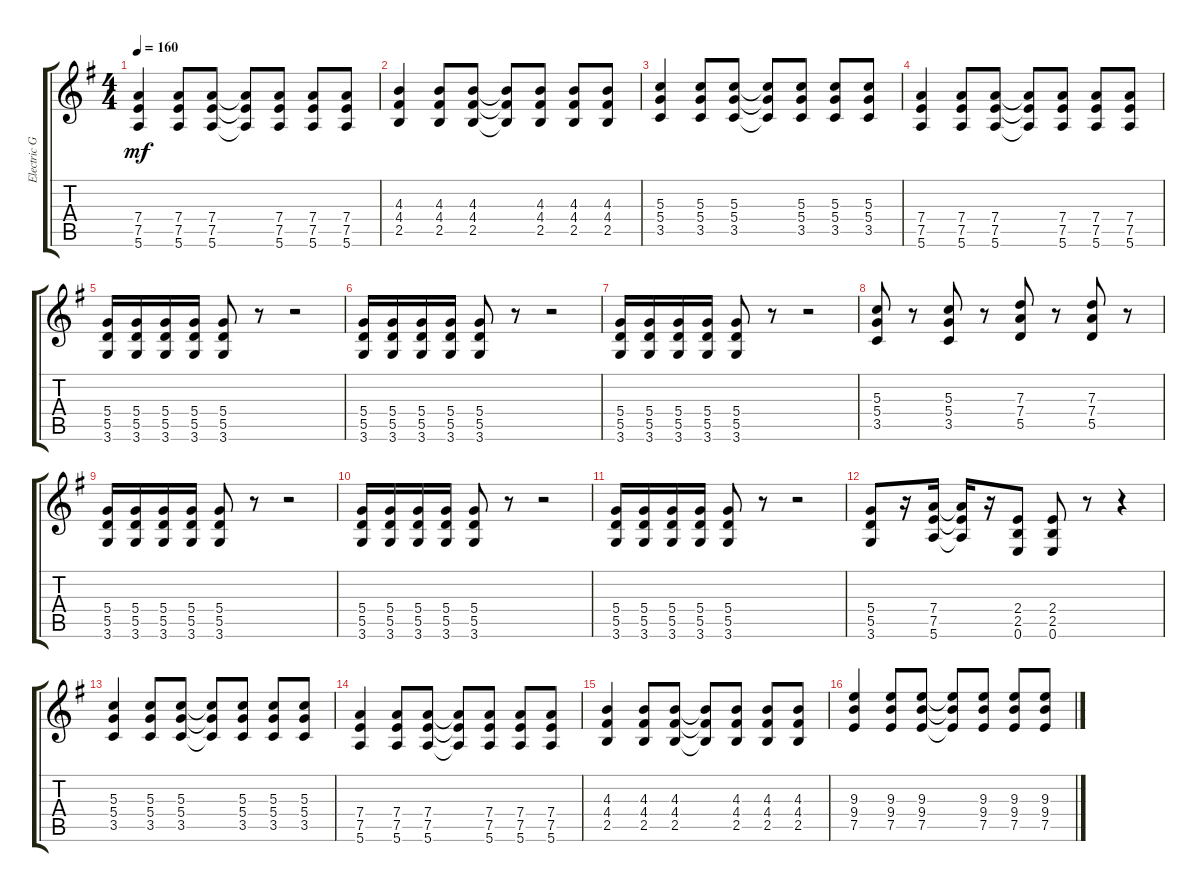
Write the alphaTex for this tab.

\track ("Electric Guitar" "Electric G") {instrument distortionguitar}
\staff {score tabs}
\tuning (E4 B3 G3 D3 A2 E2) {hide}
\ts (4 4)
\tempo 160
\clef g2
\ks g
(7.4 7.5 5.6).4{dy mf} (7.4 7.5 5.6).8 (7.4 7.5 5.6).8 (7.4{t} 7.5{t} 5.6{t}).8 (7.4 7.5 5.6).8 (7.4 7.5 5.6).8 (7.4 7.5 5.6).8 |
(4.3 4.4 2.5).4 (4.3 4.4 2.5).8 (4.3 4.4 2.5).8 (4.3{t} 4.4{t} 2.5{t}).8 (4.3 4.4 2.5).8 (4.3 4.4 2.5).8 (4.3 4.4 2.5).8 |
(5.3 5.4 3.5).4 (5.3 5.4 3.5).8 (5.3 5.4 3.5).8 (5.3{t} 5.4{t} 3.5{t}).8 (5.3 5.4 3.5).8 (5.3 5.4 3.5).8 (5.3 5.4 3.5).8 |
(7.4 7.5 5.6).4 (7.4 7.5 5.6).8 (7.4 7.5 5.6).8 (7.4{t} 7.5{t} 5.6{t}).8 (7.4 7.5 5.6).8 (7.4 7.5 5.6).8 (7.4 7.5 5.6).8 |
(5.4 5.5 3.6).16 (5.4 5.5 3.6).16 (5.4 5.5 3.6).16 (5.4 5.5 3.6).16 (5.4 5.5 3.6).8 r.8 r.2 |
(5.4 5.5 3.6).16 (5.4 5.5 3.6).16 (5.4 5.5 3.6).16 (5.4 5.5 3.6).16 (5.4 5.5 3.6).8 r.8 r.2 |
(5.4 5.5 3.6).16 (5.4 5.5 3.6).16 (5.4 5.5 3.6).16 (5.4 5.5 3.6).16 (5.4 5.5 3.6).8 r.8 r.2 |
(5.3 5.4 3.5).8 r.8 (5.3 5.4 3.5).8 r.8 (7.3 7.4 5.5).8 r.8 (7.3 7.4 5.5).8 r.8 |
(5.4 5.5 3.6).16 (5.4 5.5 3.6).16 (5.4 5.5 3.6).16 (5.4 5.5 3.6).16 (5.4 5.5 3.6).8 r.8 r.2 |
(5.4 5.5 3.6).16 (5.4 5.5 3.6).16 (5.4 5.5 3.6).16 (5.4 5.5 3.6).16 (5.4 5.5 3.6).8 r.8 r.2 |
(5.4 5.5 3.6).16 (5.4 5.5 3.6).16 (5.4 5.5 3.6).16 (5.4 5.5 3.6).16 (5.4 5.5 3.6).8 r.8 r.2 |
(5.4 5.5 3.6).8 r.16 (7.4 7.5 5.6).16 (7.4{t} 7.5{t} 5.6{t}).16 r.16 (2.4 2.5 0.6).8 (2.4 2.5 0.6).8 r.8 r.4 |
(5.3 5.4 3.5).4 (5.3 5.4 3.5).8 (5.3 5.4 3.5).8 (5.3{t} 5.4{t} 3.5{t}).8 (5.3 5.4 3.5).8 (5.3 5.4 3.5).8 (5.3 5.4 3.5).8 |
(7.4 7.5 5.6).4 (7.4 7.5 5.6).8 (7.4 7.5 5.6).8 (7.4{t} 7.5{t} 5.6{t}).8 (7.4 7.5 5.6).8 (7.4 7.5 5.6).8 (7.4 7.5 5.6).8 |
(4.3 4.4 2.5).4 (4.3 4.4 2.5).8 (4.3 4.4 2.5).8 (4.3{t} 4.4{t} 2.5{t}).8 (4.3 4.4 2.5).8 (4.3 4.4 2.5).8 (4.3 4.4 2.5).8 |
(9.3 9.4 7.5).4 (9.3 9.4 7.5).8 (9.3 9.4 7.5).8 (9.3{t} 9.4{t} 7.5{t}).8 (9.3 9.4 7.5).8 (9.3 9.4 7.5).8 (9.3 9.4 7.5).8
